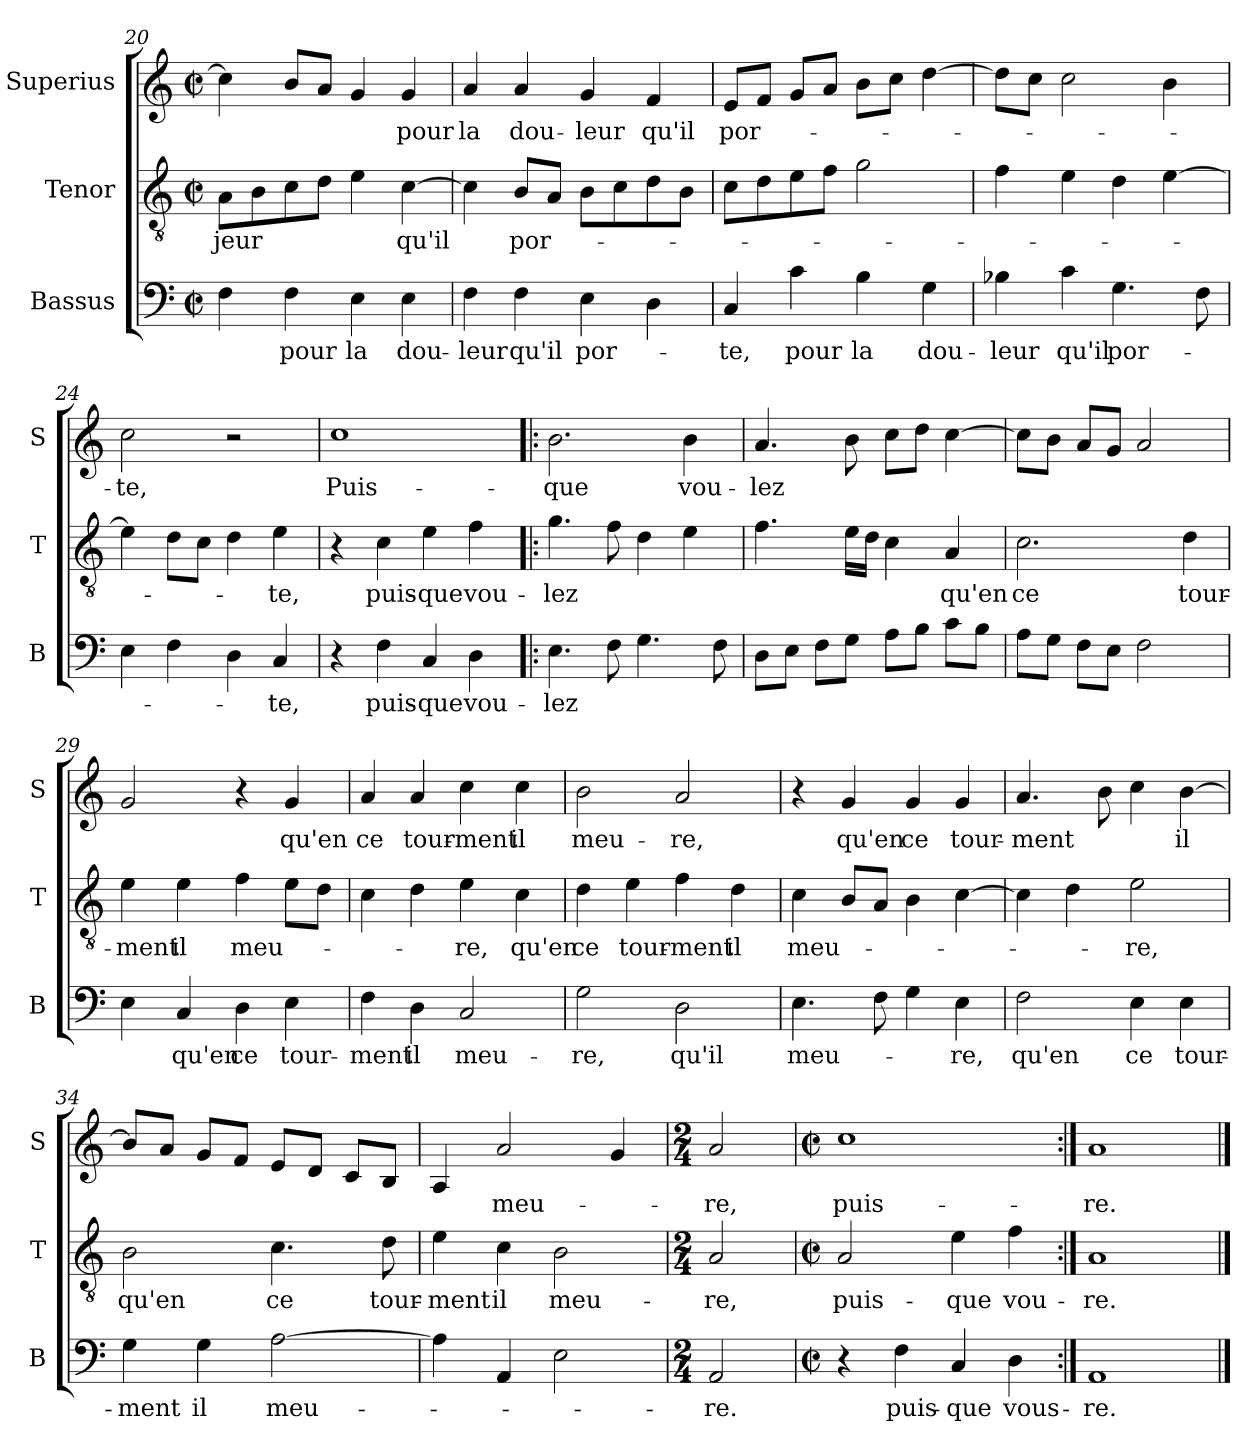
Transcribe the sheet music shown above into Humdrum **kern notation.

**kern	**text	**kern	**text	**kern	**text
*part3	*part3	*part2	*part2	*part1	*part1
*staff3	*staff3	*staff2	*staff2	*staff1	*staff1
*I"Bassus	*	*I"Tenor	*	*I"Superius	*
*I'B	*	*I'T	*	*I'S	*
!!LO:LB:g=z
*clefF4	*	*clefGv2	*	*clefG2	*
*k[]	*	*k[]	*	*k[]	*
*C:	*	*C:	*	*C:	*
*M2/2	*	*M2/2	*	*M2/2	*
*met(c|)	*	*met(c|)	*	*met(c|)	*
=20	=20	=20	=20	=20	=20
!	!	!	!LO:LY:b	!	!
4F\	.	8A\L	-jeur	4cc\]	.
.	.	8B\	.	.	.
!	!LO:LY:b	!	!	!	!
4F\	pour	8c\	.	8b/L	.
.	.	8d\J	.	8a/J	.
!	!LO:LY:b	!	!	!	!
4E\	la	4e\	.	4g/	.
!	!LO:LY:b	!	!LO:LY:b	!	!LO:LY:b
4E\	dou-	[4c\	qu'il	4g/	pour
=21	=21	=21	=21	=21	=21
!	!LO:LY:b	!	!	!	!LO:LY:b
4F\	-leur	4c\]	.	4a/	la
!	!LO:LY:b	!	!LO:LY:b	!	!LO:LY:b
4F\	qu'il	8B/L	por-	4a/	dou-
.	.	8A/J	.	.	.
!	!LO:LY:b	!	!	!	!LO:LY:b
4E\	por-	8B\L	.	4g/	-leur
.	.	8c\	.	.	.
!	!	!	!	!	!LO:LY:b
4D\	.	8d\	.	4f/	qu'il
.	.	8B\J	.	.	.
=22	=22	=22	=22	=22	=22
!	!LO:LY:b	!	!	!	!LO:LY:b
4C/	-te,	8c\L	.	8e/L	por-
.	.	8d\	.	8f/J	.
!	!LO:LY:b	!	!	!	!
4c\	pour	8e\	.	8g/L	.
.	.	8f\J	.	8a/J	.
!	!LO:LY:b	!	!	!	!
4B\	la	2g\	.	8b\L	.
.	.	.	.	8cc\J	.
!	!LO:LY:b	!	!	!	!
4G\	dou-	.	.	[4dd\	.
=23	=23	=23	=23	=23	=23
!	!LO:LY:b	!	!	!	!
4B-X\	-leur	4f\	.	8dd\L]	.
.	.	.	.	8cc\J	.
!	!LO:LY:b	!	!	!	!
4c\	qu'il	4e\	.	2cc\	.
!	!LO:LY:b	!	!	!	!
4.G\	por-	4d\	.	.	.
.	.	[4e\	.	4b\	.
8F\	.	.	.	.	.
=24	=24	=24	=24	=24	=24
!	!	!	!	!	!LO:LY:b
4E\	.	4e\]	.	2cc\	-te,
4F\	.	8d\L	.	.	.
.	.	8c\J	.	.	.
4D\	.	4d\	.	2r	.
!	!LO:LY:b	!	!LO:LY:b	!	!
4C/	-te,	4e\	-te,	.	.
=25	=25	=25	=25	=25	=25
!	!	!	!	!	!LO:LY:b
4r	.	4r	.	1cc	Puis-
!	!LO:LY:b	!	!LO:LY:b	!	!
4F\	puis-	4c\	puis-	.	.
!	!LO:LY:b	!	!LO:LY:b	!	!
4C/	-que	4e\	-que	.	.
!	!LO:LY:b	!	!LO:LY:b	!	!
4D\	vou-	4f\	vou-	.	.
!!LO:LB:g=z
=26!|:	=26!|:	=26!|:	=26!|:	=26!|:	=26!|:
!	!LO:LY:b	!	!LO:LY:b	!	!LO:LY:b
4.E\	-lez	4.g\	-lez	2.b\	-que
8F\	.	8f\	.	.	.
4.G\	.	4d\	.	.	.
!	!	!	!	!	!LO:LY:b
.	.	4e\	.	4b\	vou-
8F\	.	.	.	.	.
=27	=27	=27	=27	=27	=27
!	!	!	!	!	!LO:LY:b
8D\L	.	4.f\	.	4.a/	-lez
8E\J	.	.	.	.	.
8F\L	.	.	.	.	.
8G\J	.	16e\LL	.	8b\	.
.	.	16d\JJ	.	.	.
8A\L	.	4c\	.	8cc\L	.
8B\J	.	.	.	8dd\J	.
!	!	!	!LO:LY:b	!	!
8c\L	.	4A/	qu'en	[4cc\	.
8B\J	.	.	.	.	.
=28	=28	=28	=28	=28	=28
!	!	!	!LO:LY:b	!	!
8A\L	.	2.c\	ce	8cc\L]	.
8G\J	.	.	.	8b\J	.
8F\L	.	.	.	8a/L	.
8E\J	.	.	.	8g/J	.
2F\	.	.	.	2a/	.
!	!	!	!LO:LY:b	!	!
.	.	4d\	tour-	.	.
=29	=29	=29	=29	=29	=29
!	!	!	!LO:LY:b	!	!
4E\	.	4e\	-ment	2g/	.
!	!LO:LY:b	!	!LO:LY:b	!	!
4C/	qu'en	4e\	il	.	.
!	!LO:LY:b	!	!LO:LY:b	!	!
4D\	ce	4f\	meu-	4r	.
!	!LO:LY:b	!	!	!	!LO:LY:b
4E\	tour-	8e\L	.	4g/	qu'en
.	.	8d\J	.	.	.
=30	=30	=30	=30	=30	=30
!	!LO:LY:b	!	!	!	!LO:LY:b
4F\	-ment	4c\	.	4a/	ce
!	!LO:LY:b	!	!	!	!LO:LY:b
4D\	il	4d\	.	4a/	tour-
!	!LO:LY:b	!	!LO:LY:b	!	!LO:LY:b
2C/	meu-	4e\	-re,	4cc\	-ment
!	!	!	!LO:LY:b	!	!LO:LY:b
.	.	4c\	qu'en	4cc\	il
=31	=31	=31	=31	=31	=31
!	!LO:LY:b	!	!LO:LY:b	!	!LO:LY:b
2G\	-re,	4d\	ce	2b\	meu-
!	!	!	!LO:LY:b	!	!
.	.	4e\	tour-	.	.
!	!LO:LY:b	!	!LO:LY:b	!	!LO:LY:b
2D\	qu'il	4f\	-ment	2a/	-re,
!	!	!	!LO:LY:b	!	!
.	.	4d\	il	.	.
!!LO:LB:g=z
=32	=32	=32	=32	=32	=32
!	!LO:LY:b	!	!LO:LY:b	!	!
4.E\	meu-	4c\	meu-	4r	.
!	!	!	!	!	!LO:LY:b
.	.	8B/L	.	4g/	qu'en
8F\	.	8A/J	.	.	.
!	!	!	!	!	!LO:LY:b
4G\	.	4B\	.	4g/	ce
!	!LO:LY:b	!	!	!	!LO:LY:b
4E\	-re,	[4c\	.	4g/	tour-
=33	=33	=33	=33	=33	=33
!	!LO:LY:b	!	!	!	!LO:LY:b
2F\	qu'en	4c\]	.	4.a/	-ment
.	.	4d\	.	.	.
.	.	.	.	8b\	.
!	!LO:LY:b	!	!LO:LY:b	!	!
4E\	ce	2e\	-re,	4cc\	.
!	!LO:LY:b	!	!	!	!LO:LY:b
4E\	tour-	.	.	[4b\	il
=34	=34	=34	=34	=34	=34
!	!LO:LY:b	!	!LO:LY:b	!	!
4G\	-ment	2B\	qu'en	8b/L]	.
.	.	.	.	8a/J	.
!	!LO:LY:b	!	!	!	!
4G\	il	.	.	8g/L	.
.	.	.	.	8f/J	.
!	!LO:LY:b	!	!LO:LY:b	!	!
[2A\	meu-	4.c\	ce	8e/L	.
.	.	.	.	8d/J	.
.	.	.	.	8c/L	.
!	!	!	!LO:LY:b	!	!
.	.	8d\	tour-	8B/J	.
=35	=35	=35	=35	=35	=35
!	!	!	!LO:LY:b	!	!
4A\]	.	4e\	-ment	4A/	.
!	!	!	!LO:LY:b	!	!LO:LY:b
4AA/	.	4c\	il	2a/	meu-
!	!	!	!LO:LY:b	!	!
2E\	.	2B\	meu-	.	.
.	.	.	.	4g/	.
=36	=36	=36	=36	=36	=36
*M2/4	*	*M2/4	*	*M2/4	*
!	!LO:LY:b	!	!LO:LY:b	!	!LO:LY:b
2AA/	-re.	2A/	-re,	2a/	-re,
=37	=37	=37	=37	=37	=37
*M2/2	*	*M2/2	*	*M2/2	*
*met(c|)	*	*met(c|)	*	*met(c|)	*
!	!	!	!LO:LY:b	!	!LO:LY:b
4r	.	2A/	puis-	1cc	puis-
!	!LO:LY:b	!	!	!	!
4F\	puis-	.	.	.	.
!	!LO:LY:b	!	!LO:LY:b	!	!
4C/	-que	4e\	-que	.	.
!	!LO:LY:b	!	!LO:LY:b	!	!
4D\	vous-	4f\	vou-	.	.
=38:|!	=38:|!	=38:|!	=38:|!	=38:|!	=38:|!
!	!LO:LY:b	!	!LO:LY:b	!	!LO:LY:b
1AA	-re.	1A	-re.	1a	-re.
==	==	==	==	==	==
*-	*-	*-	*-	*-	*-
